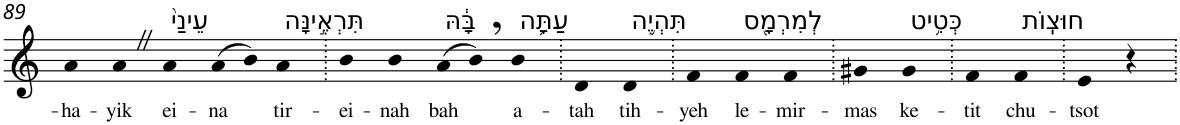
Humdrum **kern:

**kern	**text
*part1	*part1
*staff1	*staff1
*I"Piano	*
*I'Pno	*
!!LO:PB:g=z
*clefG2	*
*k[]	*
=89	=89
!	!LO:LY:b
4a	-ha-
!	!LO:LY:b
4aZ	-yik
!LO:TX:a:t=עֵינַי֙	!
!	!LO:LY:b
4a	ei-
!	!LO:LY:b
(>8a	-na
8b)	.
!LO:TX:a:t=תִּרְאֶ֣ינָּה	!
!	!LO:LY:b
4a	tir-
=90.	=90.
!	!LO:LY:b
4b	-ei-
!	!LO:LY:b
4b	-nah
!LO:TX:a:t=בָּ֔הּ	!
!	!LO:LY:b
(>8a	bah
8b,)	.
!LO:TX:a:t=עַתָּ֛ה	!
!	!LO:LY:b
4b	a-
=91.	=91.
!	!LO:LY:b
4d	-tah
!LO:TX:a:t=תִּהְיֶ֥ה	!
!	!LO:LY:b
4d	tih-
=92.	=92.
!	!LO:LY:b
4f	-yeh
!LO:TX:a:t=לְמִרְמָ֖ס	!
!	!LO:LY:b
4f	le-
!	!LO:LY:b
4f	-mir-
=93.	=93.
!	!LO:LY:b
4g#X	-mas
!LO:TX:a:t=כְּטִ֥יט	!
!	!LO:LY:b
4g#	ke-
=94.	=94.
!	!LO:LY:b
4f	-tit
!LO:TX:a:t=חוּצֽוֹת	!
!	!LO:LY:b
4f	chu-
=95.	=95.
!	!LO:LY:b
4e	-tsot
4r	.
=.	=.
*-	*-
